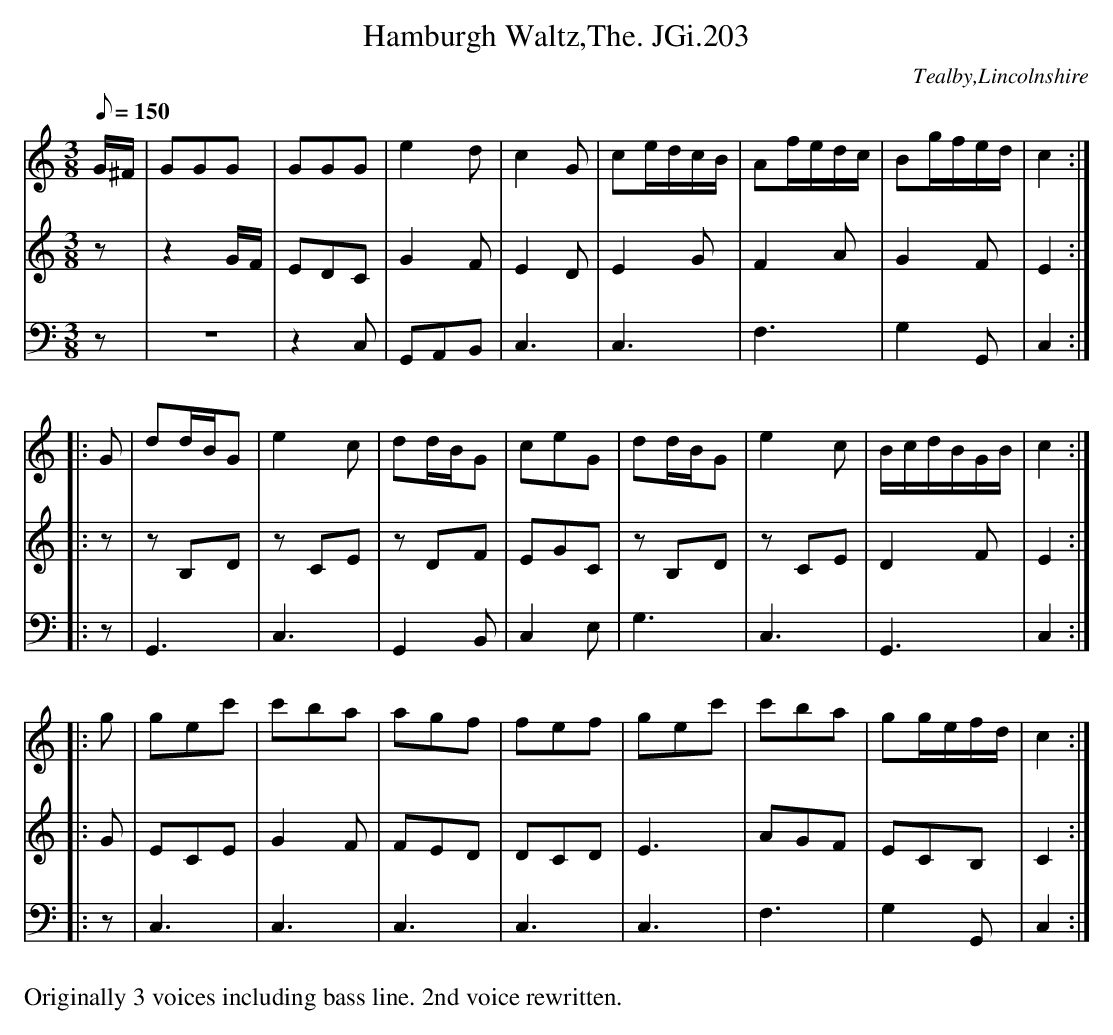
X:1
T:Hamburgh Waltz,The. JGi.203
M:3/8
L:1/8
Q:3/8=55
Q:1/8=150
O:Tealby,Lincolnshire
K:C
V:1
V:2
V:3 clef=bass octave=-2
[V:1]G/^F/|GGG|GGG|e2d|c2G|ce/d/c/B/|Af/e/d/c/|Bg/f/e/d/|c2:|
[V:2]z|z2G/F/|EDC|G2F|E2D|E2G|F2A|G2F|E2:|
[V:1]|:G|dd/B/G|e2c|dd/B/G|ceG|dd/B/G|e2c|B/c/d/B/G/B/|c2:|
[V:2]|:z|zB,D|zCE|zDF|EGC|zB,D|zCE|D2F|E2:|
[V:1]|:g|gec'|c'ba|agf|fef|gec'|c'ba|gg/e/f/d/|c2:|
[V:2]|:G|ECE|G2F|FED|DCD|E3|AGF|ECB,|C2:|
V:3
z|Z|z2c|GAB|c3|c3|f3|g2G|c2:|
|:z|G3|c3|G2B|c2e|g3|c3|G3|c2:|
|:z|c3|c3|c3|c3|c3|f3|g2G|c2:|
